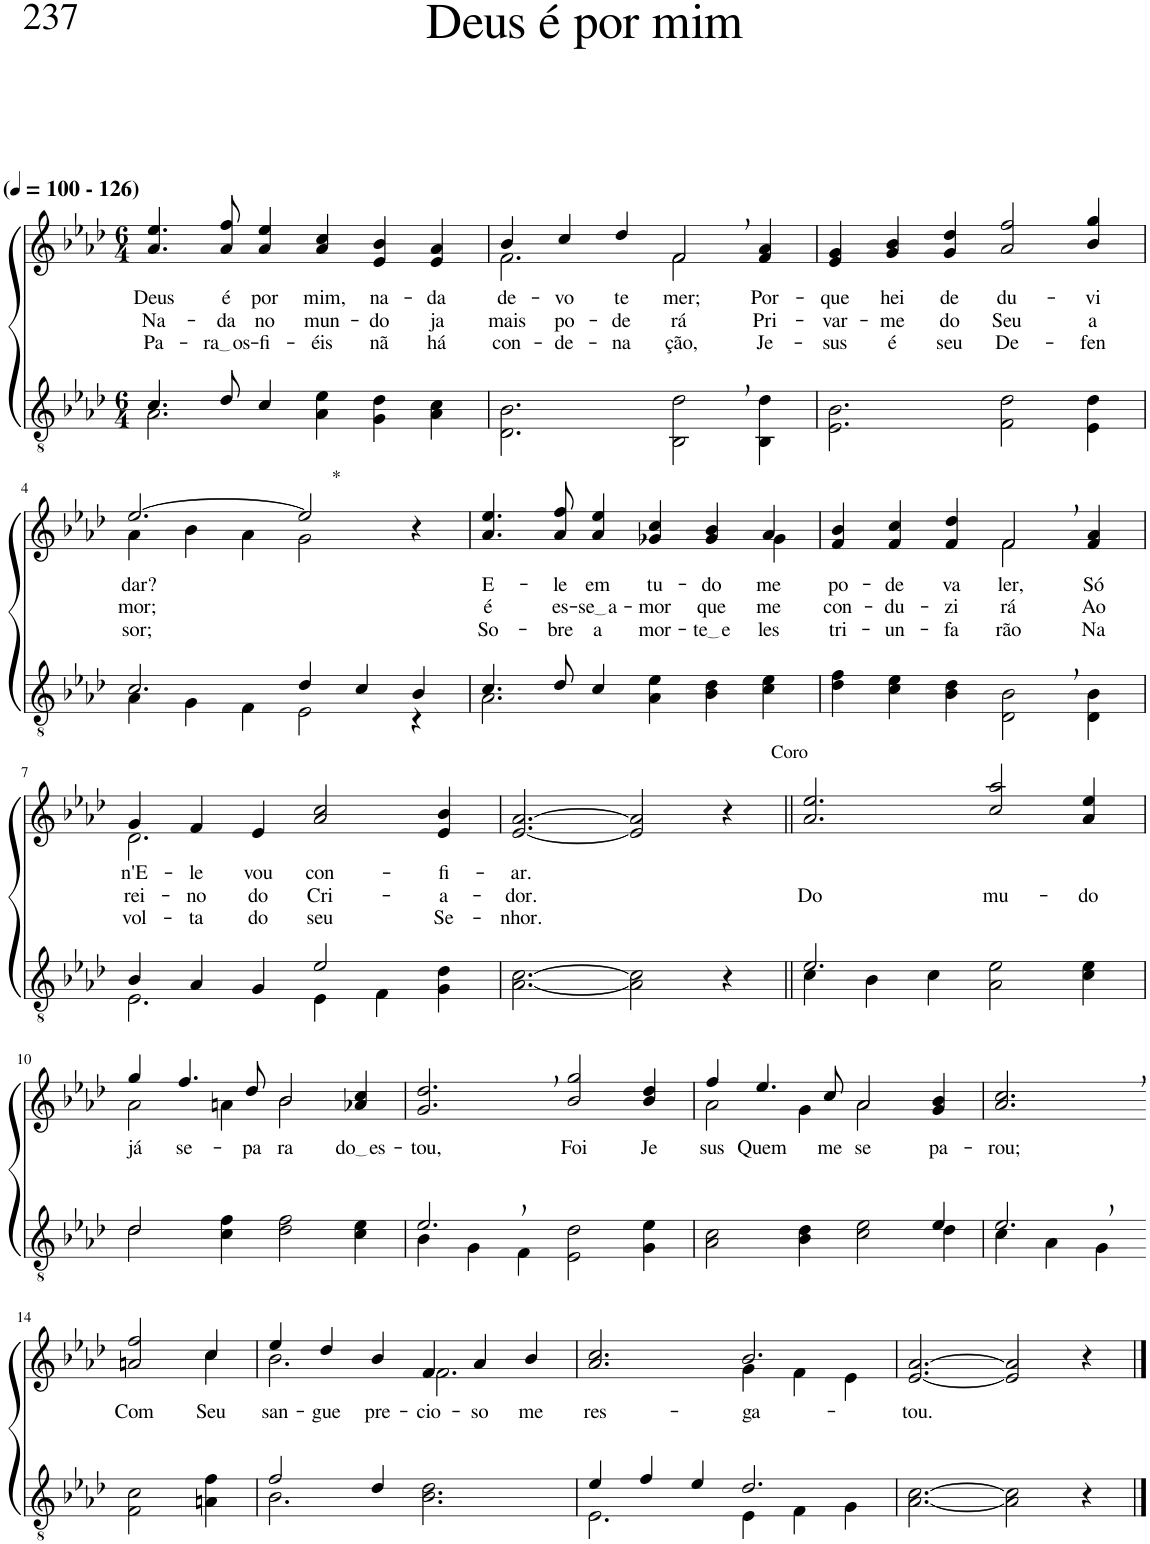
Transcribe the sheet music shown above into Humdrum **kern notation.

**kern	**kern	**text	**text	**text
*part2	*part1	*part1	*part1	*part1
*staff2	*staff1	*staff1	*staff1	*staff1
*I"Parte III e IV	*I"Parte I e II	*	*	*
*clefGv2	*clefG2	*	*	*
*Trd3c5	*Trd3c5	*	*	*
*k[b-e-a-d-]	*k[b-e-a-d-]	*	*	*
*M6/4	*M6/4	*	*	*
*MM100	*MM100	*	*	*
=1	=1	=1	=1	=1
*^	*	*	*	*
!	!	!LO:TX:a:B:t=(	!	!	!
!	!	!LO:TX:a:B:t=- 126)	!	!	!
!	!	!	!LO:LY:b	!LO:LY:b	!LO:LY:b
4.c/	2.A-\	4.a-/ 4.ee-/	Deus	Na-	Pa-
!	!	!	!LO:LY:b	!LO:LY:b	!LO:LY:b
8d-/	.	8a-/ 8ff/	é	-da	ra os
!	!	!	!LO:LY:b	!LO:LY:b	!LO:LY:b
4c/	.	4a-/ 4ee-/	por	no	-fi-
!	!	!	!LO:LY:b	!LO:LY:b	!LO:LY:b
4A-\ 4e-\	2.ryy	4a-/ 4cc/	mim,	mun-	-éis
!	!	!	!LO:LY:b	!LO:LY:b	!LO:LY:b
4G\ 4d-\	.	4e-/ 4b-/	na-	-do	nã
!	!	!	!LO:LY:b	!LO:LY:b	!LO:LY:b
4A-\ 4c\	.	4e-/ 4a-/	-da	ja-	há
*v	*v	*	*	*	*
=2	=2	=2	=2	=2
*	*^	*	*	*
!	!	!	!LO:LY:b	!LO:LY:b	!LO:LY:b
2.D-\ 2.B-\	4b-/	2.f\	de-	-mais	con-
!	!	!	!LO:LY:b	!LO:LY:b	!LO:LY:b
.	4cc/	.	-vo	po-	-de-
!	!	!	!LO:LY:b	!LO:LY:b	!LO:LY:b
.	4dd-/	.	te-	-de-	-na-
!	!	!	!LO:LY:b	!LO:LY:b	!LO:LY:b
2BB-\, 2d-\,	2f,/	2f\	-mer;	-rá	-ção,
!	!	!	!LO:LY:b	!LO:LY:b	!LO:LY:b
4BB-\ 4d-\	4f/ 4a-/	4ryy	Por-	Pri-	Je-
=3	=3	=3	=3	=3	=3
!	!	!	!LO:LY:b	!LO:LY:b	!LO:LY:b
*	*v	*v	*	*	*
2.E-\ 2.B-\	4e-/ 4g/	-que	-var-	-sus
!	!	!LO:LY:b	!LO:LY:b	!LO:LY:b
.	4g/ 4b-/	hei	-me	é
!	!	!LO:LY:b	!LO:LY:b	!LO:LY:b
.	4g/ 4dd-/	de	do	seu
!	!	!LO:LY:b	!LO:LY:b	!LO:LY:b
2F\ 2d-\	2a-/ 2ff/	du-	Seu	De-
!	!	!LO:LY:b	!LO:LY:b	!LO:LY:b
4E-\ 4d-\	4b-/ 4gg/	-vi-	a-	-fen-
!!LO:LB:g=z
=4	=4	=4	=4	=4
*^	*^	*	*	*
!	!	!	!	!LO:LY:b	!LO:LY:b	!LO:LY:b
2.c/	4A-\	[2.ee-/	4a-\	-dar?	-mor;	-sor;
.	4G\	.	4b-\	.	.	.
.	4F\	.	4a-\	.	.	.
!	!	!LO:TX:a:t=*	!	!	!	!
4d-/	2E-\	2ee-/]	2g\	.	.	.
4c/	.	.	.	.	.	.
4B-/	4r	4r	4ryy	.	.	.
=5	=5	=5	=5	=5	=5	=5
!	!	!	!	!LO:LY:b	!LO:LY:b	!LO:LY:b
4.c/	2.A-\	4.a-/ 4.ee-/	4ryy	E-	é	So-
!	!	!	!	!LO:LY:b	!LO:LY:b	!LO:LY:b
*	*	*v	*v	*	*	*
8d-/	.	8a-/ 8ff/	-le	es-	-bre
!	!	!	!LO:LY:b	!LO:LY:b	!LO:LY:b
4c/	.	4a-/ 4ee-/	em	se a	a
!	!	!	!LO:LY:b	!LO:LY:b	!LO:LY:b
2.ryy	4A-\ 4e-\	4g-X/ 4cc/	tu-	-mor	mor-
!	!	!	!LO:LY:b	!LO:LY:b	!LO:LY:b
.	4B-\ 4d-\	4g-/ 4b-/	-do	que	te e
*	*	*^	*	*	*
!	!	!	!	!LO:LY:b	!LO:LY:b	!LO:LY:b
.	4c\ 4e-\	4a-/	4g-\	me	me	-les
=6	=6	=6	=6	=6	=6	=6
!	!	!	!	!LO:LY:b	!LO:LY:b	!LO:LY:b
*v	*v	*	*	*	*	*
4d-\ 4f\	4f/ 4b-/	2.ryy	po-	con-	tri-
!	!	!	!LO:LY:b	!LO:LY:b	!LO:LY:b
4c\ 4e-\	4f/ 4cc/	.	-de	-du-	-un-
!	!	!	!LO:LY:b	!LO:LY:b	!LO:LY:b
4B-\ 4d-\	4f/ 4dd-/	.	va-	-zi-	-fa-
!	!	!	!LO:LY:b	!LO:LY:b	!LO:LY:b
2D-\, 2B-\,	2f,/	2f\	-ler,	-rá	-rão
!	!	!	!LO:LY:b	!LO:LY:b	!LO:LY:b
4D-\ 4B-\	4f/ 4a-/	4ryy	Só	Ao	Na
!!LO:LB:g=z	!!
=7	=7	=7	=7	=7	=7
*^	*	*	*	*	*
!	!	!	!	!LO:LY:b	!LO:LY:b	!LO:LY:b
4B-/	2.E-\	4g/	2.d-\	n'E-	rei-	vol-
!	!	!	!	!LO:LY:b	!LO:LY:b	!LO:LY:b
4A-/	.	4f/	.	-le	-no	ta
!	!	!	!	!LO:LY:b	!LO:LY:b	!LO:LY:b
4G/	.	4e-/	.	vou	do	do
!	!	!	!	!LO:LY:b	!LO:LY:b	!LO:LY:b
2e-/	4E-\	2a-/ 2cc/	2.ryy	con-	Cri-	seu
.	4F\	.	.	.	.	.
!	!	!	!	!LO:LY:b	!LO:LY:b	!LO:LY:b
4ryy	4G\ 4d-\	4e-/ 4b-/	.	-fi-	-a-	Se-
*	*	*v	*v	*	*	*
=8	=8	=8	=8	=8	=8
!	!	!	!LO:LY:b	!LO:LY:b	!LO:LY:b
*v	*v	*	*	*	*
[2.A-\ [2.c\	[2.e-/ [2.a-/	-ar.	-dor.	-nhor.
2A-\] 2c\]	2e-/] 2a-/]	.	.	.
!	!LO:TX:a:t=Coro	!	!	!
4r	4r	.	.	.
=9||	=9||	=9||	=9||	=9||
*^	*	*	*	*
!	!	!	!	!LO:LY:b	!
2.e-/	4c\	2.a-/ 2.ee-/	.	Do	.
.	4B-\	.	.	.	.
.	4c\	.	.	.	.
!	!	!	!	!LO:LY:b	!
2.ryy	2A-\ 2e-\	2cc/ 2aa-/	.	mu-	.
!	!	!	!	!LO:LY:b	!
.	4c\ 4e-\	4a-/ 4ee-/	.	-do	.
!!LO:LB:g=z
=10	=10	=10	=10	=10	=10
*	*	*^	*	*	*
!	!	!	!	!LO:LY:b	!	!
2d-\	2d-/	4gg/	2a-\	já	.	.
!	!	!	!	!LO:LY:b	!	!
.	.	4.ff/	.	se-	.	.
4c\ 4f\	1ryy	.	4an\	.	.	.
!	!	!	!	!LO:LY:b	!	!
.	.	8dd-/	.	-pa-	.	.
!	!	!	!	!LO:LY:b	!	!
2d-\ 2f\	.	2b-/	2b-\	-ra-	.	.
!	!	!	!	!LO:LY:b	!	!
4c\ 4e-\	.	4a-X/ 4cc/	4ryy	do es	.	.
=11	=11	=11	=11	=11	=11	=11
!	!	!	!	!LO:LY:b	!	!
*	*	*v	*v	*	*	*
2.e-,/	4B-\	2.g/, 2.dd-/,	-tou,	.	.
.	4G\	.	.	.	.
.	4F\	.	.	.	.
!	!	!	!LO:LY:b	!	!
4ryy	2E-\ 2d-\	2b-/ 2gg/	Foi	.	.
2ryy	.	.	.	.	.
!	!	!	!LO:LY:b	!	!
.	4G\ 4e-\	4b-/ 4dd-/	Je-	.	.
=12	=12	=12	=12	=12	=12
*	*	*^	*	*	*
!	!	!	!	!LO:LY:b	!	!
1ryy	2A-\ 2c\	4ff/	2a-\	sus	.	.
!	!	!	!	!LO:LY:b	!	!
.	.	4.ee-/	.	Quem	.	.
.	4B-\ 4d-\	.	4g\	.	.	.
!	!	!	!	!LO:LY:b	!	!
.	.	8cc/	.	me	.	.
!	!	!	!	!LO:LY:b	!	!
.	2c\ 2e-\	2a-/	2a-\	se-	.	.
4ryy	.	.	.	.	.	.
!	!	!	!	!LO:LY:b	!	!
4e-/	4d-\	4g/ 4b-/	4ryy	pa-	.	.
=13	=13	=13	=13	=13	=13	=13
!	!	!	!	!LO:LY:b	!	!
*	*	*v	*v	*	*	*
2.e-,/	4c\	2.a-/, 2.cc/,	-rou;	.	.
.	4A-\	.	.	.	.
.	4G\	.	.	.	.
!!LO:LB:g=z
=14-	=14-	=14-	=14-	=14-	=14-
!	!	!	!LO:LY:b	!	!
*v	*v	*^	*	*	*
2F\ 2c\	2an/ 2ff/	2ryy	Com	.	.
!	!	!	!LO:LY:b	!	!
4An\ 4f\	4cc/	4cc\	-Seu	.	.
=15	=15	=15	=15	=15	=15
*^	*	*	*	*	*
!	!	!	!	!LO:LY:b	!	!
2f/	2.B-\	4ee-/	2.b-\	san-	.	.
!	!	!	!	!LO:LY:b	!	!
.	.	4dd-/	.	-gue	.	.
!	!	!	!	!LO:LY:b	!	!
4d-/	.	4b-/	.	pre-	.	.
!	!	!	!	!LO:LY:b	!	!
2.ryy	2.B-\ 2.d-\	4f/	2.f\	-cio-	.	.
!	!	!	!	!LO:LY:b	!	!
.	.	4a-/	.	-so	.	.
!	!	!	!	!LO:LY:b	!	!
.	.	4b-/	.	me	.	.
=16	=16	=16	=16	=16	=16	=16
!	!	!	!	!LO:LY:b	!	!
4e-/	2.E-\	2.ryy	2.a-/ 2.cc/	res-	.	.
4f/	.	.	.	.	.	.
4e-/	.	.	.	.	.	.
!	!	!	!	!LO:LY:b	!	!
2.d-/	4E-\	2.b-/	4g\	-ga-	.	.
.	4F\	.	4f\	.	.	.
.	4G\	.	4e-\	.	.	.
=17	=17	=17	=17	=17	=17	=17
!	!	!	!	!LO:LY:b	!	!
*v	*v	*	*	*	*	*
*	*v	*v	*	*	*
[2.A-\ [2.c\	[2.e-/ [2.a-/	-tou.	.	.
2A-\] 2c\]	2e-/] 2a-/]	.	.	.
4r	4r	.	.	.
==	==	==	==	==
*-	*-	*-	*-	*-
